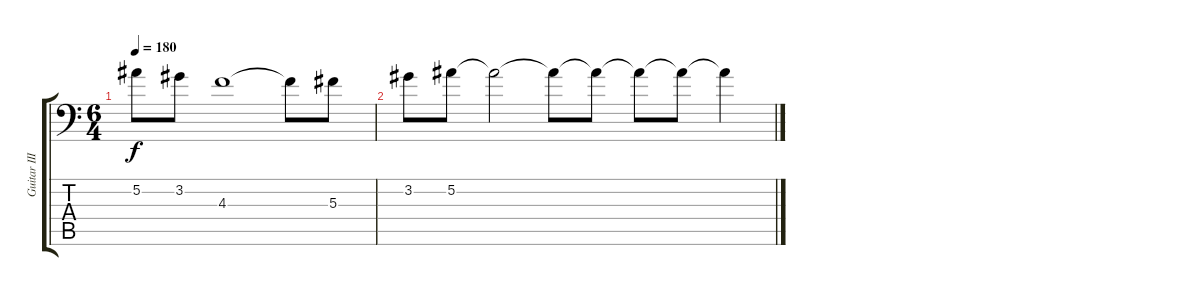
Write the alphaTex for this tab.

\track ("Guitar III" "Guitar III") {instrument distortionguitar}
\staff {score tabs}
\tuning (Bb3 F3 Db3 Ab2 Eb2 Bb1) {hide}
\ts (6 4)
\tempo 180
\clef f4
\ks c
5.2.8{dy f} 3.2.8 4.3.1 4.3{t}.8 5.3.8 |
3.2.8 5.2.8 5.2{t}.2 5.2{t}.8 5.2{t}.8 5.2{t}.8 5.2{t}.8 5.2{t}.4
